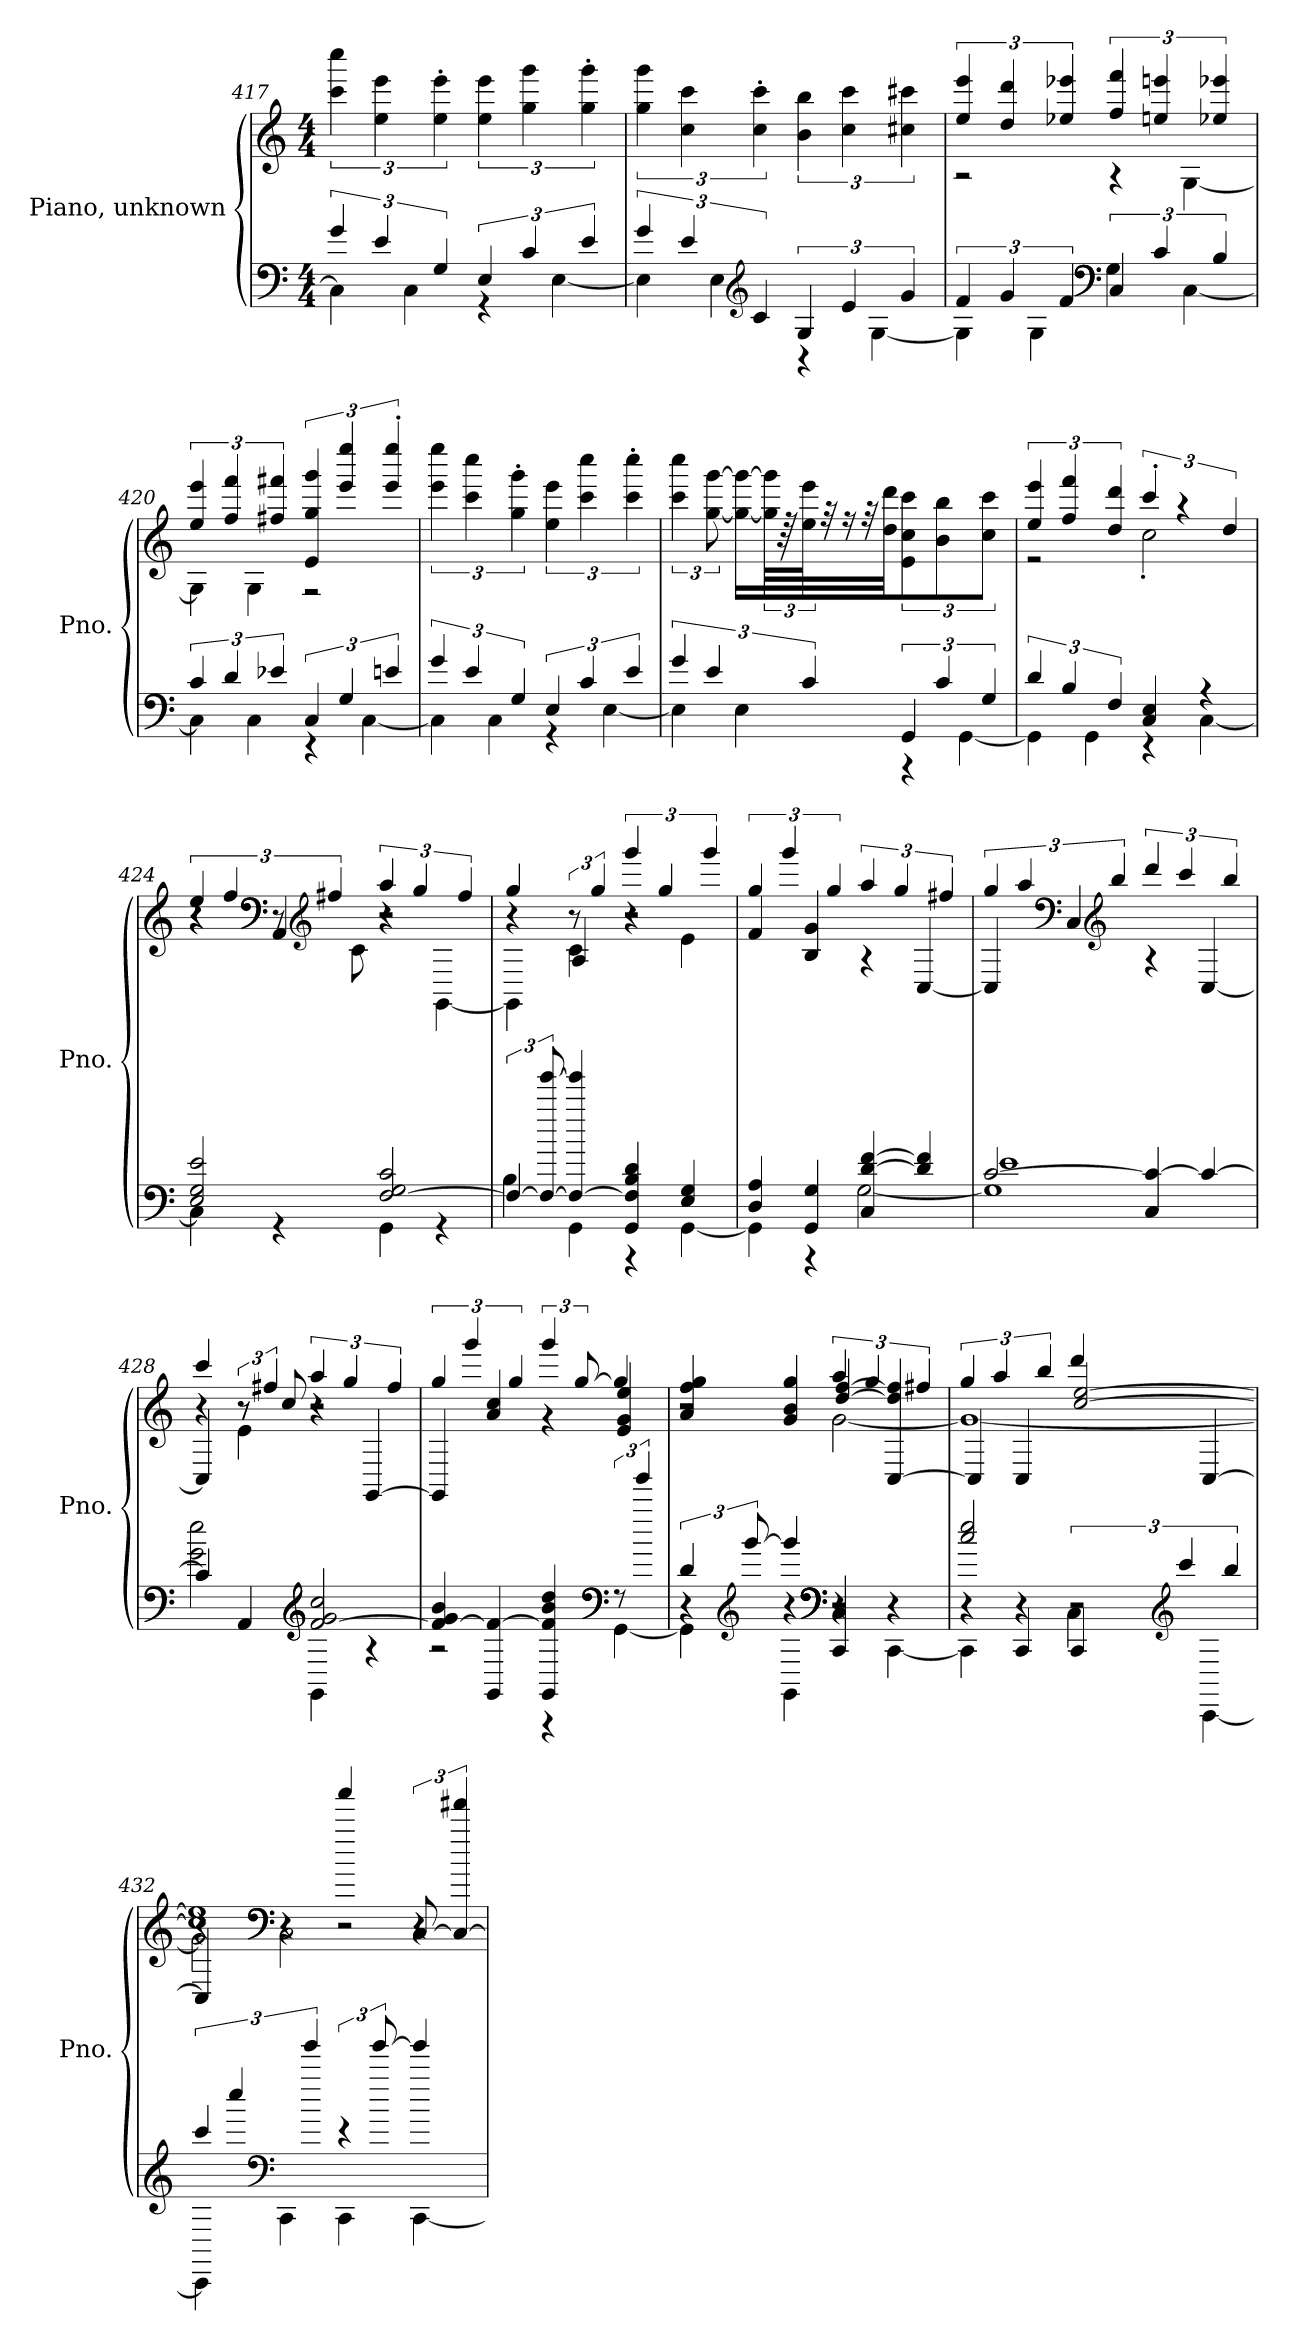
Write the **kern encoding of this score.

**kern	**kern
*part1	*part1
*staff2	*staff1
*I"Piano, unknown	*
*I'Pno.	*
*clefF4	*clefG2
*k[]	*k[]
*M4/4	*M4/4
=417	=417
*^	*
6g/	4C\]	6ccc\ 6cccc\
6e/	.	6ee\ 6eee\
.	4C\	.
6G/	.	6ee\' 6eee\'
6E/	4r	6ee\ 6eee\
6c/	.	6gg\ 6ggg\
.	[4E\	.
6e/	.	6gg\' 6ggg\'
=418	=418	=418
6g/	4E\]	6gg\ 6ggg\
6e/	.	6cc\ 6ccc\
.	4E\	.
*clefG2	*	*
6c/	.	6cc\' 6ccc\'
6G/	4r	6b\ 6bb\
6e/	.	6cc\ 6ccc\
.	[4G\	.
6g/	.	6cc#X\ 6ccc#X\
=419	=419	=419
*	*	*^
6f/	4G\]	6ee/ 6eee/	2r
6g/	.	6dd/ 6ddd/	.
.	4G\	.	.
6f/	.	6ee-X/ 6eee-X/	.
*clefF4	*	*	*
6C/	4G\	6ff/ 6fff/	4r
6c/	.	6een/ 6eeen/	.
.	[4C\	.	[4G\
6B/	.	6ee-X/ 6eee-X/	.
!!LO:LB:g=z	!!
=420	=420	=420	=420
6c/	4C\]	6ee/ 6eee/	4G\]
6d/	.	6ff/ 6fff/	.
.	4C\	.	4G\
6e-X/	.	6ff#X/ 6fff#X/	.
6C/	4r	6e/ 6gg/ 6ggg/	2r
6G/	.	6eee/ 6eeee/	.
.	[4C\	.	.
6en/	.	6eee/' 6eeee/'	.
*	*	*v	*v
=421	=421	=421
6g/	4C\]	6eee\ 6eeee\
6e/	.	6ccc\ 6cccc\
.	4C\	.
6G/	.	6gg\' 6ggg\'
6E/	4r	6ee\ 6eee\
6c/	.	6ccc\ 6cccc\
.	[4E\	.
6e/	.	6ccc\' 6cccc\'
=422	=422	=422
6g/	4E\]	6ccc\ 6cccc\
6e/	.	[12gg\ [12ggg\
.	4E\	16gg\_ 16ggg\_LL
.	.	96gg\] 96ggg\]JJkk
.	.	96r
6c/	.	96ee\ 96eee\
.	.	32r
.	.	16r
.	.	32r
.	.	32dd\ 32ddd\
6GG/	4r	6e\ 6cc\ 6ccc\
6c/	.	6b\ 6bb\
.	[4GG\	.
6G/	.	6cc\ 6ccc\
=423	=423	=423
*	*	*^
6d/	4GG\]	6ee/ 6eee/	2r
6B/	.	6ff/ 6fff/	.
.	4GG\	.	.
6F/	.	6dd/ 6ddd/	.
4C/ 4E/	4r	6ccc'/	2cc'\
.	.	6r	.
4r	[4C\	.	.
.	.	6dd/	.
!!LO:PB:g=z
=424	=424	=424	=424
*	*	*	*^
2E/ 2G/ 2e/	4C\]	6ee/	4r	4r
.	.	6ff/	.	.
*	*	*clefF4	*	*
.	4r	.	8r	4AA/
*	*	*clefG2	*	*
.	.	6ff#X/	.	.
.	.	.	8c\	.
[2F/ 2G/ 2c/	4GG\	6aa/	4r	2r
.	.	6gg/	.	.
.	4r	.	[4GG\	.
.	.	6ff#/	.	.
=425	=425	=425	=425	=425
6F/_	4B\	4gg/	4GG\]	4r
12F/_ [12ggg/	.	.	.	.
4F/_ 4ggg/]	4GG\	12r	4c\	4A/
.	.	6gg/	.	.
4GG/ 4F/] 4B/ 4d/	4r	6ggg/	4r	2r
.	.	6gg/	.	.
4E/ 4G/	[4GG\	.	4e\	.
.	.	6ggg/	.	.
*	*	*	*v	*v
=426	=426	=426	=426
4D/ 4A/	4GG\]	6gg/	4f/
.	.	6ggg/	.
4GG/ 4G/	4r	.	4B/ 4g/
.	.	6gg/	.
4C/ [4d/ [4f/	[2G\	6aa/	4r
.	.	6gg/	.
4d/] 4f/]	.	.	[4C/
.	.	6ff#X/	.
!!LO:LB:g=z	!!
=427	=427	=427	=427
*	*^	*	*
[2c/	1G]	1e	6gg/	4C/]
.	.	.	6aa/	.
*	*	*	*clefF4	*
.	.	.	.	4C/
*	*	*	*clefG2	*
.	.	.	6bb/	.
4C/ 4c/_	.	.	6ddd/	4r
.	.	.	6ccc/	.
4c/_	.	.	.	[4C/
.	.	.	6bb/	.
*	*v	*v	*	*
=428	=428	=428	=428
*	*	*	*^
4c/]	2g\ 2ee\	4ccc/	4r	4C/]
4AA/	.	12r	4e\	8r
.	.	6ff#X/	.	.
.	.	.	.	8cc/
*clefG2	*	*	*	*
[2f/ 2g/ 2cc/	4GG\	6aa/	2r	4r
.	.	6gg/	.	.
.	4r	.	.	[4GG/
.	.	6ff#/	.	.
*	*	*	*v	*v
=429	=429	=429	=429
4f/_ 4g/ 4b/	2r	6gg/	4GG/]
.	.	6ggg/	.
4GG/ 4f/_	.	.	4a/ 4cc/
.	.	6gg/	.
4GG/ 4f/] 4b/ 4dd/	4r	6ggg/	4r
.	.	[12gg/	.
*clefF4	*	*	*
12r	[4GG\	4gg/]	4e/ 4g/ 4ee/
6ggg/	.	.	.
!!LO:LB:g=z
=430	=430	=430	=430
*	*^	*	*^
6r	4GG\]	4d/	4a/ 4ff/ 4gg/	2r	2r
*clefG2	*	*	*	*	*
[12ggg/	.	.	.	.	.
4ggg/]	4GG\	4r	4g/ 4b/ 4gg/	.	.
*clefF4	*	*	*	*	*
4CC/ 4C/	4r	2r	6aa/	[2g\	[4dd/ [4ff/
.	.	.	6gg/	.	.
4r	[4CC\	.	.	.	[4C/ 4dd/] 4ff/]
.	.	.	6ff#X/	.	.
=431	=431	=431	=431	=431	=431
4r	4CC\]	2cc/ 2ee/	6gg/	1g_	4C/]
.	.	.	6aa/	.	.
4CC/	4r	.	.	.	4C/
.	.	.	6bb/	.	.
6CC/	4C\	2r	4ddd/	.	[2cc/ [2ee/
*clefG2	*	*	*	*	*
6ccc/	.	.	.	.	.
.	[4CC\	.	[4C/	.	.
6bb/	.	.	.	.	.
*	*v	*v	*	*	*
=432	=432	=432	=432	=432
*	*	*	*	*^
6ccc/	4CC\]	4C/]	2g\]	1cc] 1ee]	4r
6cccc/	.	.	.	.	.
*clefF4	*	*clefF4	*	*	*
.	4CC\	4r	.	.	2C\
6ggg/	.	.	.	.	.
6r	4CC\	4aaa/	2r	.	.
[12ggg/	.	.	.	.	.
4ggg/]	[4CC\	[12C/	.	.	4r
.	.	6C/_ 6fff#X/	.	.	.
*v	*v	*	*	*	*
*	*v	*v	*v	*v
=	=
*-	*-
